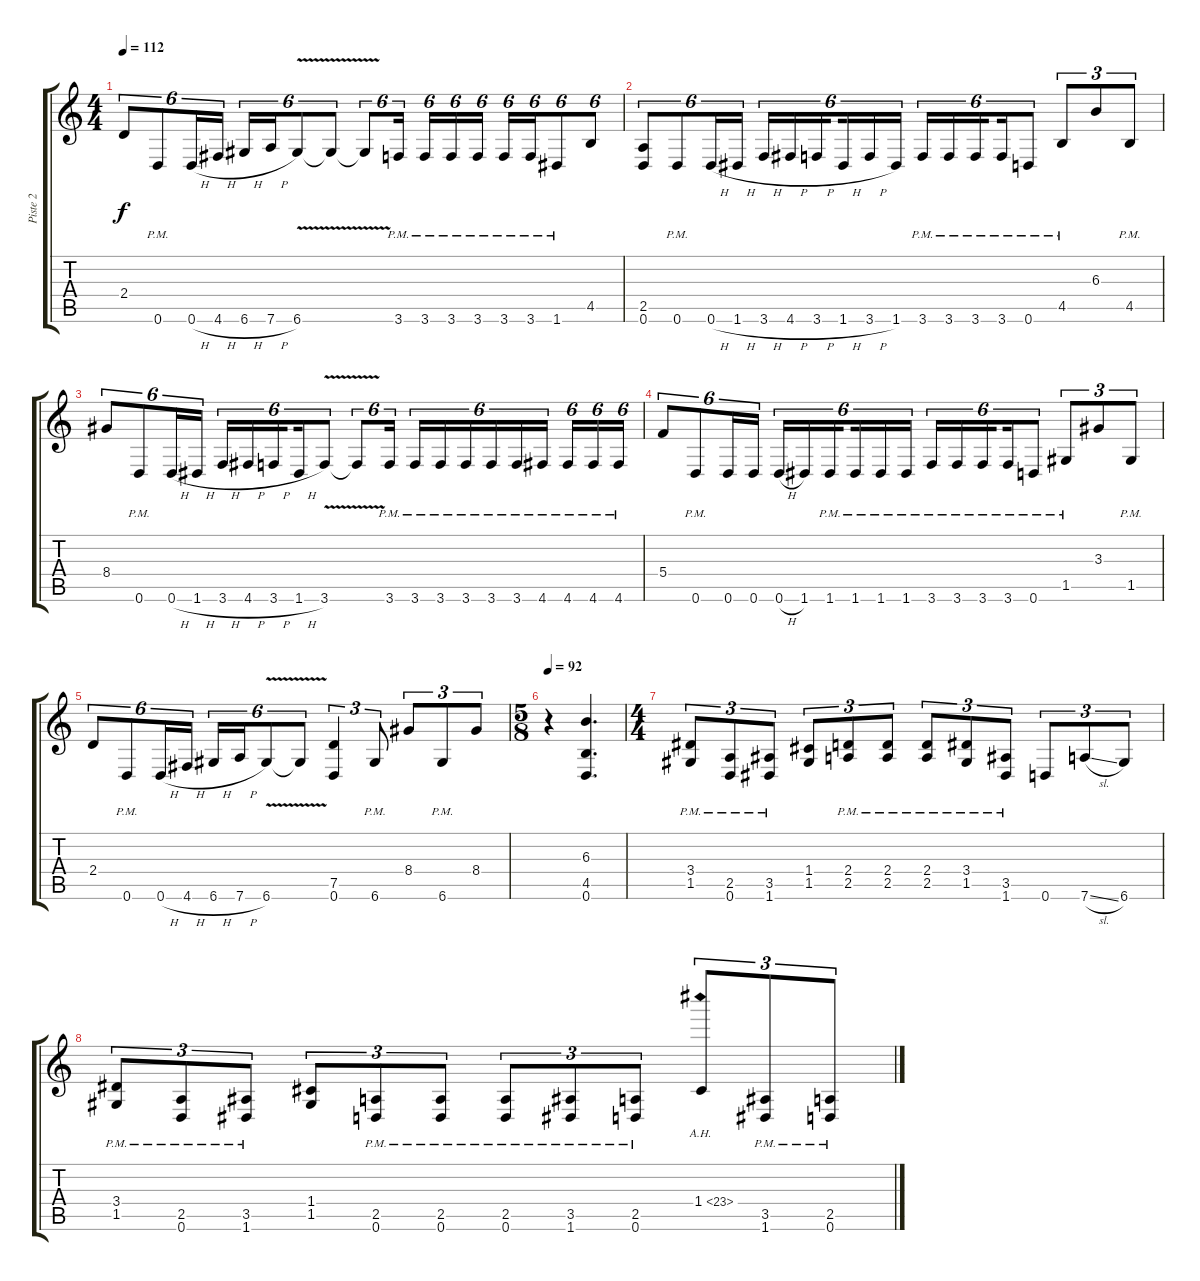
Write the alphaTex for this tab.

\track ("Piste 2" "Piste 2") {instrument overdrivenguitar}
\staff {score tabs}
\tuning (D4 A3 F3 C3 G2 D2) {hide}
\ts (4 4)
\tempo 112
\clef g2
\ks c
2.4.8{tu (6 4) dy f} 0.6{pm}.8{tu (6 4)} 0.6{h}.16{tu (6 4)} 4.6{h}.16{tu (6 4)} 6.6{h}.16{tu (6 4)} 7.6{h}.16{tu (6 4)} 6.6{v}.8{tu (6 4)} 6.6{v t}.8{tu (6 4)} 6.6{v t}.8{tu (6 4)} 3.6{pm}.16{tu (6 4) beam splitsecondary} 3.6{pm}.16{tu (6 4)} 3.6{pm}.16{tu (6 4)} 3.6{pm}.16{tu (6 4)} 3.6{pm}.16{tu (6 4)} 3.6{pm}.16{tu (6 4)} 1.6{pm}.8{tu (6 4)} 4.5.8{tu (6 4)} |
(2.5 0.6).8{tu (6 4)} 0.6{pm}.8{tu (6 4)} 0.6{h}.16{tu (6 4)} 1.6{h}.16{tu (6 4)} 3.6{h}.16{tu (6 4)} 4.6{h}.16{tu (6 4)} 3.6{h}.16{tu (6 4) beam splitsecondary} 1.6{h}.16{tu (6 4)} 3.6{h}.16{tu (6 4)} 1.6.16{tu (6 4)} 3.6{pm}.16{tu (6 4)} 3.6{pm}.16{tu (6 4)} 3.6{pm}.16{tu (6 4) beam splitsecondary} 3.6{pm}.16{tu (6 4)} 0.6{pm}.8{tu (6 4)} 4.5{pm}.8{tu (3 2)} 6.3.8{tu (3 2)} 4.5{pm}.8{tu (3 2)} |
8.4.8{tu (6 4)} 0.6{pm}.8{tu (6 4)} 0.6{h}.16{tu (6 4)} 1.6{h}.16{tu (6 4)} 3.6{h}.16{tu (6 4)} 4.6{h}.16{tu (6 4)} 3.6{h}.16{tu (6 4) beam splitsecondary} 1.6{h}.16{tu (6 4)} 3.6{v}.8{tu (6 4)} 3.6{v t}.8{tu (6 4)} 3.6{pm}.16{tu (6 4) beam splitsecondary} 3.6{pm}.16{tu (6 4)} 3.6{pm}.16{tu (6 4)} 3.6{pm}.16{tu (6 4)} 3.6{pm}.16{tu (6 4)} 3.6{pm}.16{tu (6 4)} 4.6{pm}.16{tu (6 4) beam splitsecondary} 4.6{pm}.16{tu (6 4)} 4.6{pm}.16{tu (6 4)} 4.6{pm}.16{tu (6 4)} |
5.4.8{tu (6 4)} 0.6{pm}.8{tu (6 4)} 0.6.16{tu (6 4)} 0.6.16{tu (6 4)} 0.6{h}.16{tu (6 4)} 1.6.16{tu (6 4)} 1.6{pm}.16{tu (6 4) beam splitsecondary} 1.6{pm}.16{tu (6 4)} 1.6{pm}.16{tu (6 4)} 1.6{pm}.16{tu (6 4)} 3.6{pm}.16{tu (6 4)} 3.6{pm}.16{tu (6 4)} 3.6{pm}.16{tu (6 4) beam splitsecondary} 3.6{pm}.16{tu (6 4)} 0.6{pm}.8{tu (6 4)} 1.5{pm}.8{tu (3 2)} 3.3.8{tu (3 2)} 1.5{pm}.8{tu (3 2)} |
2.4.8{tu (6 4)} 0.6{pm}.8{tu (6 4)} 0.6{h}.16{tu (6 4)} 4.6{h}.16{tu (6 4)} 6.6{h}.16{tu (6 4)} 7.6{h}.16{tu (6 4)} 6.6{v}.8{tu (6 4)} 6.6{v t}.8{tu (6 4)} (7.5 0.6).4{tu (3 2)} 6.6{pm}.8{tu (3 2)} 8.4.8{tu (3 2)} 6.6{pm}.8{tu (3 2)} 8.4.8{tu (3 2)} |
\ts (5 8)
\tempo 92
r.4 (6.3 4.5 0.6).4{d} |
\ts (4 4)
(3.4{pm} 1.5{pm}).8{tu (3 2)} (2.5{pm} 0.6{pm}).8{tu (3 2)} (3.5{pm} 1.6{pm}).8{tu (3 2)} (1.4 1.5).8{tu (3 2)} (2.4{pm} 2.5{pm}).8{tu (3 2)} (2.4{pm} 2.5{pm}).8{tu (3 2)} (2.4{pm} 2.5{pm}).8{tu (3 2)} (3.4{pm} 1.5{pm}).8{tu (3 2)} (3.5{pm} 1.6{pm}).8{tu (3 2)} 0.6.8{tu (3 2)} 7.6{sl}.8{tu (3 2)} 6.6.8{tu (3 2)} |
(3.4{pm} 1.5{pm}).8{tu (3 2)} (2.5{pm} 0.6{pm}).8{tu (3 2)} (3.5{pm} 1.6{pm}).8{tu (3 2)} (1.4 1.5).8{tu (3 2)} (2.5{pm} 0.6{pm}).8{tu (3 2)} (2.5{pm} 0.6{pm}).8{tu (3 2)} (2.5{pm} 0.6{pm}).8{tu (3 2)} (3.5{pm} 1.6{pm}).8{tu (3 2)} (2.5{pm} 0.6{pm}).8{tu (3 2)} 1.4{ah 22}.8{tu (3 2)} (3.5{pm} 1.6{pm}).8{tu (3 2)} (2.5{pm} 0.6{pm}).8{tu (3 2)}
